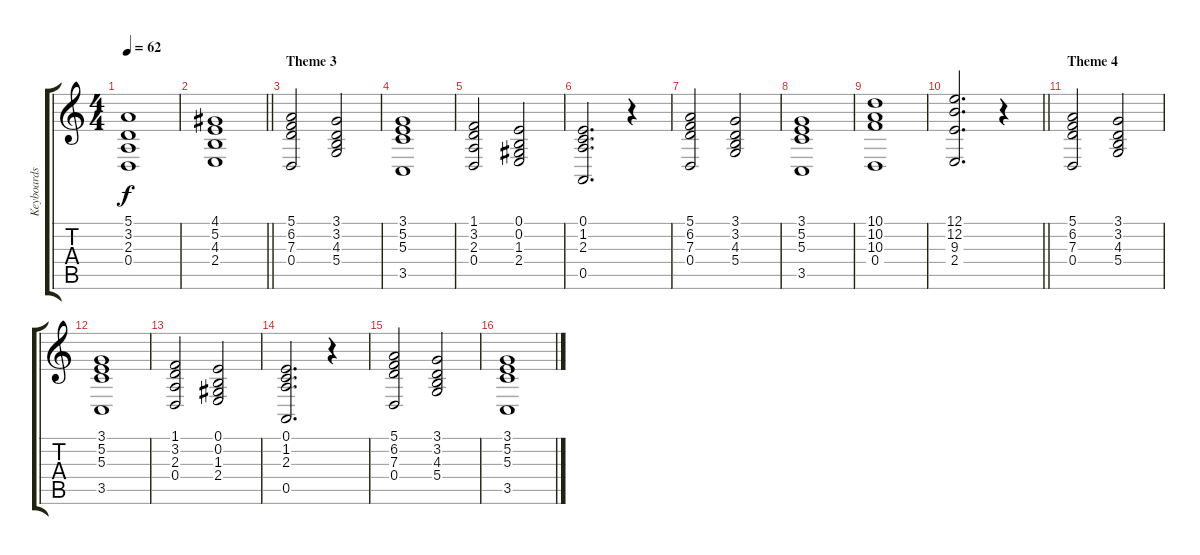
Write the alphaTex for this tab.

\track ("Keyboards" "Keyboards") {instrument stringensemble1}
\staff {score tabs}
\tuning (E4 B3 G3 D3 A2 E2) {hide}
\ts (4 4)
\tempo 62
\clef g2
\ks c
(5.1 3.2 2.3 0.4).1{dy f} |
\barLineRight lightlight
(4.1 5.2 4.3 2.4).1 |
\section ("" "Theme 3")
(5.1 6.2 7.3 0.4).2 (3.1 3.2 4.3 5.4).2 |
(3.1 5.2 5.3 3.5).1 |
(1.1 3.2 2.3 0.4).2 (0.1 0.2 1.3 2.4).2 |
(0.1 1.2 2.3 0.5).2{d} r.4 |
(5.1 6.2 7.3 0.4).2 (3.1 3.2 4.3 5.4).2 |
(3.1 5.2 5.3 3.5).1 |
(10.1 10.2 10.3 0.4).1 |
\barLineRight lightlight
(12.1 12.2 9.3 2.4).2{d} r.4 |
\section ("" "Theme 4")
(5.1 6.2 7.3 0.4).2 (3.1 3.2 4.3 5.4).2 |
(3.1 5.2 5.3 3.5).1 |
(1.1 3.2 2.3 0.4).2 (0.1 0.2 1.3 2.4).2 |
(0.1 1.2 2.3 0.5).2{d} r.4 |
(5.1 6.2 7.3 0.4).2 (3.1 3.2 4.3 5.4).2 |
(3.1 5.2 5.3 3.5).1
